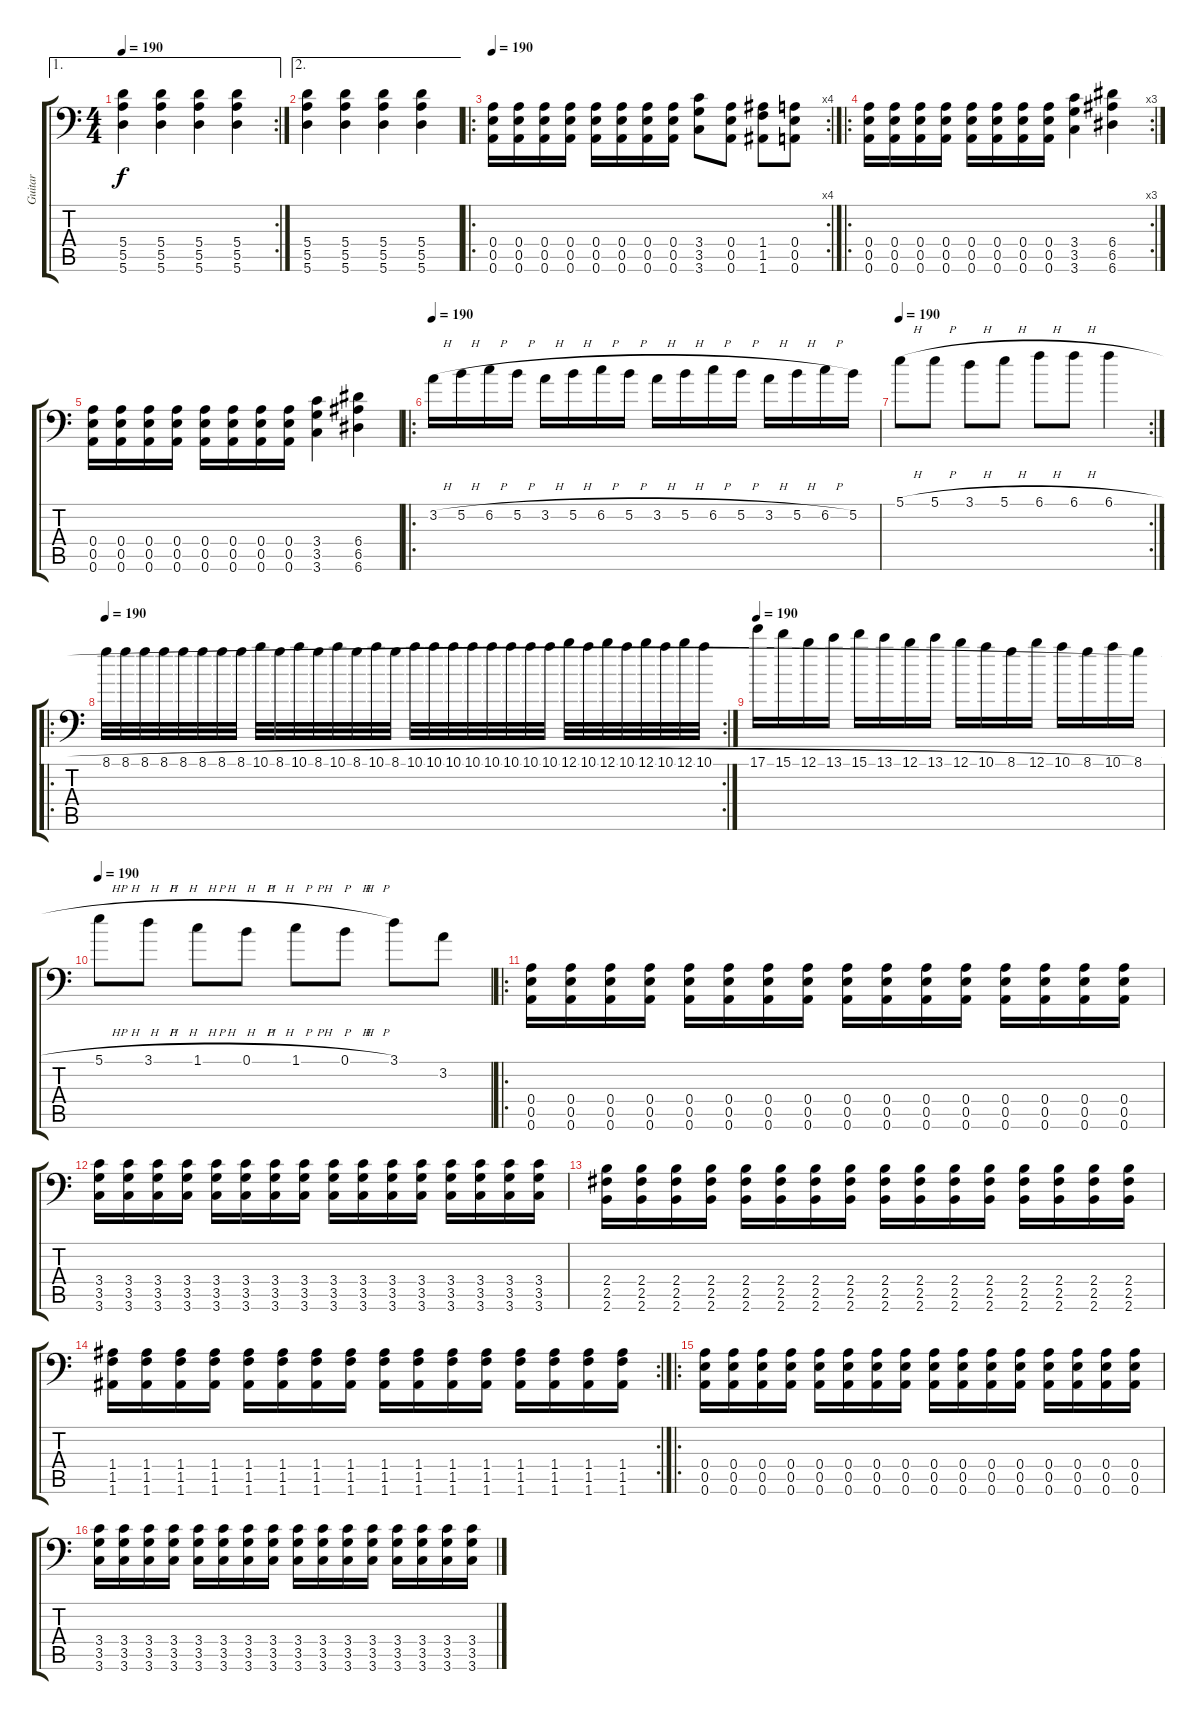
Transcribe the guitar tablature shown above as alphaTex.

\track ("Guitar" "Guitar") {instrument distortionguitar}
\staff {score tabs}
\tuning (B3 Gb3 D3 A2 E2 A1) {hide}
\ae 1
\rc 2
\ts (4 4)
\tempo 190
\clef f4
\ks c
(5.4 5.5 5.6).4{dy f} (5.4 5.5 5.6).4 (5.4 5.5 5.6).4 (5.4 5.5 5.6).4 |
\ae 2
(5.4 5.5 5.6).4 (5.4 5.5 5.6).4 (5.4 5.5 5.6).4 (5.4 5.5 5.6).4 |
\ro
\rc 4
\tempo 190
(0.4 0.5 0.6).16{volume 16} (0.4 0.5 0.6).16 (0.4 0.5 0.6).16 (0.4 0.5 0.6).16 (0.4 0.5 0.6).16 (0.4 0.5 0.6).16 (0.4 0.5 0.6).16 (0.4 0.5 0.6).16 (3.4 3.5 3.6).8 (0.4 0.5 0.6).8 (1.4 1.5 1.6).8 (0.4 0.5 0.6).8 |
\ro
\rc 3
(0.4 0.5 0.6).16 (0.4 0.5 0.6).16 (0.4 0.5 0.6).16 (0.4 0.5 0.6).16 (0.4 0.5 0.6).16 (0.4 0.5 0.6).16 (0.4 0.5 0.6).16 (0.4 0.5 0.6).16 (3.4 3.5 3.6).4 (6.4 6.5 6.6).4 |
(0.4 0.5 0.6).16 (0.4 0.5 0.6).16 (0.4 0.5 0.6).16 (0.4 0.5 0.6).16 (0.4 0.5 0.6).16 (0.4 0.5 0.6).16 (0.4 0.5 0.6).16 (0.4 0.5 0.6).16 (3.4 3.5 3.6).4 (6.4 6.5 6.6).4 |
\ro
\tempo 190
3.2{h}.16 5.2{h}.16 6.2{h}.16 5.2{h}.16 3.2{h}.16 5.2{h}.16 6.2{h}.16 5.2{h}.16 3.2{h}.16 5.2{h}.16 6.2{h}.16 5.2{h}.16 3.2{h}.16 5.2{h}.16 6.2{h}.16 5.2.16 |
\rc 2
\tempo 190
5.1{h}.8 5.1{h}.8 3.1{h}.8 5.1{h}.8 6.1{h}.8 6.1{h}.8 6.1{h}.4 |
\ro
\rc 2
\tempo 190
8.1{h}.32 8.1{h}.32 8.1{h}.32 8.1{h}.32 8.1{h}.32 8.1{h}.32 8.1{h}.32 8.1{h}.32 10.1{h}.32 8.1{h}.32 10.1{h}.32 8.1{h}.32 10.1{h}.32 8.1{h}.32 10.1{h}.32 8.1{h}.32 10.1{h}.32 10.1{h}.32 10.1{h}.32 10.1{h}.32 10.1{h}.32 10.1{h}.32 10.1{h}.32 10.1{h}.32 12.1{h}.32 10.1{h}.32 12.1{h}.32 10.1{h}.32 12.1{h}.32 10.1{h}.32 12.1{h}.32 10.1{h}.32 |
\tempo 190
17.1{h}.16 15.1{h}.16 12.1{h}.16 13.1{h}.16 15.1{h}.16 13.1{h}.16 12.1{h}.16 13.1{h}.16 12.1{h}.16 10.1{h}.16 8.1{h}.16 12.1{h}.16 10.1{h}.16 8.1{h}.16 10.1{h}.16 8.1{h}.16 |
\tempo 190
5.1{h}.8 3.1{h}.8 1.1{h}.8 0.1{h}.8 1.1{h}.8 0.1{h}.8 3.1.8 3.2.8 |
\ro
(0.4 0.5 0.6).16 (0.4 0.5 0.6).16 (0.4 0.5 0.6).16 (0.4 0.5 0.6).16 (0.4 0.5 0.6).16 (0.4 0.5 0.6).16 (0.4 0.5 0.6).16 (0.4 0.5 0.6).16 (0.4 0.5 0.6).16 (0.4 0.5 0.6).16 (0.4 0.5 0.6).16 (0.4 0.5 0.6).16 (0.4 0.5 0.6).16 (0.4 0.5 0.6).16 (0.4 0.5 0.6).16 (0.4 0.5 0.6).16 |
(3.4 3.5 3.6).16 (3.4 3.5 3.6).16 (3.4 3.5 3.6).16 (3.4 3.5 3.6).16 (3.4 3.5 3.6).16 (3.4 3.5 3.6).16 (3.4 3.5 3.6).16 (3.4 3.5 3.6).16 (3.4 3.5 3.6).16 (3.4 3.5 3.6).16 (3.4 3.5 3.6).16 (3.4 3.5 3.6).16 (3.4 3.5 3.6).16 (3.4 3.5 3.6).16 (3.4 3.5 3.6).16 (3.4 3.5 3.6).16 |
(2.4 2.5 2.6).16 (2.4 2.5 2.6).16 (2.4 2.5 2.6).16 (2.4 2.5 2.6).16 (2.4 2.5 2.6).16 (2.4 2.5 2.6).16 (2.4 2.5 2.6).16 (2.4 2.5 2.6).16 (2.4 2.5 2.6).16 (2.4 2.5 2.6).16 (2.4 2.5 2.6).16 (2.4 2.5 2.6).16 (2.4 2.5 2.6).16 (2.4 2.5 2.6).16 (2.4 2.5 2.6).16 (2.4 2.5 2.6).16 |
\rc 2
(1.4 1.5 1.6).16 (1.4 1.5 1.6).16 (1.4 1.5 1.6).16 (1.4 1.5 1.6).16 (1.4 1.5 1.6).16 (1.4 1.5 1.6).16 (1.4 1.5 1.6).16 (1.4 1.5 1.6).16 (1.4 1.5 1.6).16 (1.4 1.5 1.6).16 (1.4 1.5 1.6).16 (1.4 1.5 1.6).16 (1.4 1.5 1.6).16 (1.4 1.5 1.6).16 (1.4 1.5 1.6).16 (1.4 1.5 1.6).16 |
\ro
(0.4 0.5 0.6).16 (0.4 0.5 0.6).16 (0.4 0.5 0.6).16 (0.4 0.5 0.6).16 (0.4 0.5 0.6).16 (0.4 0.5 0.6).16 (0.4 0.5 0.6).16 (0.4 0.5 0.6).16 (0.4 0.5 0.6).16 (0.4 0.5 0.6).16 (0.4 0.5 0.6).16 (0.4 0.5 0.6).16 (0.4 0.5 0.6).16 (0.4 0.5 0.6).16 (0.4 0.5 0.6).16 (0.4 0.5 0.6).16 |
(3.4 3.5 3.6).16 (3.4 3.5 3.6).16 (3.4 3.5 3.6).16 (3.4 3.5 3.6).16 (3.4 3.5 3.6).16 (3.4 3.5 3.6).16 (3.4 3.5 3.6).16 (3.4 3.5 3.6).16 (3.4 3.5 3.6).16 (3.4 3.5 3.6).16 (3.4 3.5 3.6).16 (3.4 3.5 3.6).16 (3.4 3.5 3.6).16 (3.4 3.5 3.6).16 (3.4 3.5 3.6).16 (3.4 3.5 3.6).16
